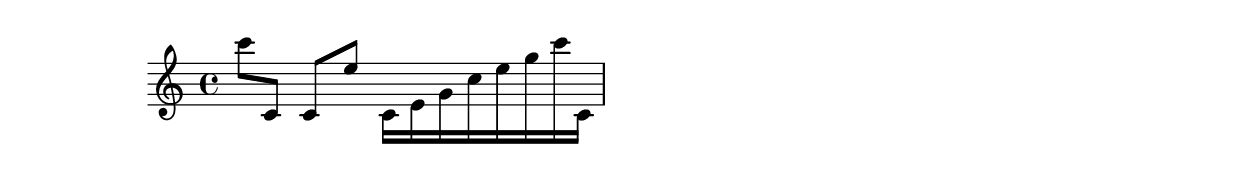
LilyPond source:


\version "2.7.32"

\header
{
  texidoc="A knee is made automatically when a horizontal
beam fits in a gap between note heads that is larger than a predefined
threshold.
"
}
\layout{ ragged-right = ##t }

\context Staff \relative c''{ 
  c'8[ c,,]  c8[ e']
  c,16[ e g c e g c c,,] 
}
